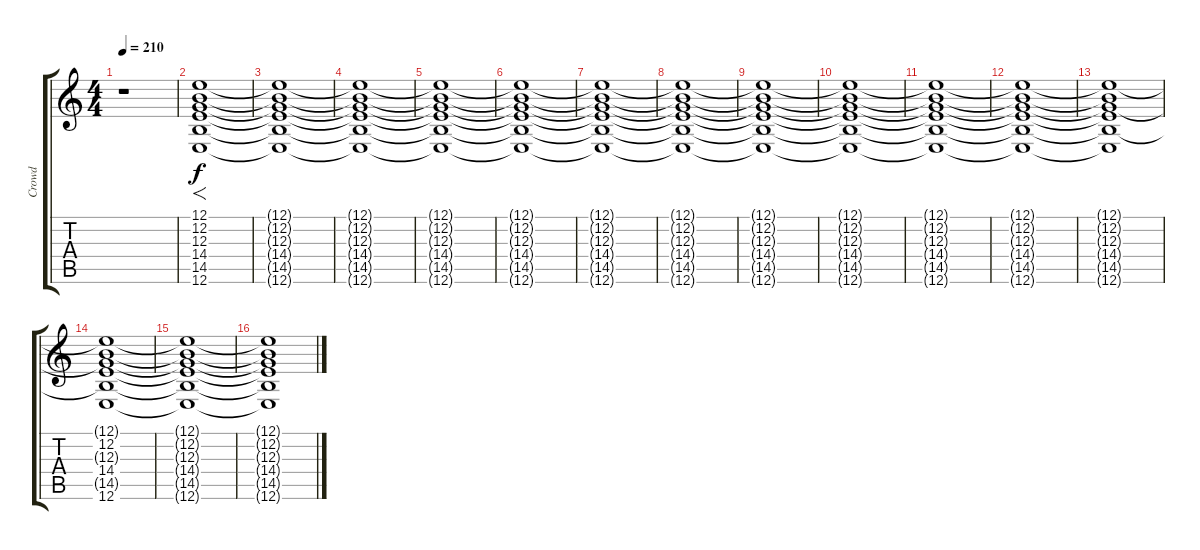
\track ("Crowd" "Crowd") {instrument applause}
\staff {score tabs}
\tuning (E4 B3 G3 D3 A2 E2) {hide}
\ts (4 4)
\tempo 210
\clef g2
\ks c
r.1{dy f instrument applause} |
(12.1 12.2 12.3 14.4 14.5 12.6).1{f volume 5} |
(12.1{t} 12.2{t} 12.3{t} 14.4{t} 14.5{t} 12.6{t}).1 |
(12.1{t} 12.2{t} 12.3{t} 14.4{t} 14.5{t} 12.6{t}).1 |
(12.1{t} 12.2{t} 12.3{t} 14.4{t} 14.5{t} 12.6{t}).1 |
(12.1{t} 12.2{t} 12.3{t} 14.4{t} 14.5{t} 12.6{t}).1 |
(12.1{t} 12.2{t} 12.3{t} 14.4{t} 14.5{t} 12.6{t}).1 |
(12.1{t} 12.2{t} 12.3{t} 14.4{t} 14.5{t} 12.6{t}).1 |
(12.1{t} 12.2{t} 12.3{t} 14.4{t} 14.5{t} 12.6{t}).1 |
(12.1{t} 12.2{t} 12.3{t} 14.4{t} 14.5{t} 12.6{t}).1 |
(12.1{t} 12.2{t} 12.3{t} 14.4{t} 14.5{t} 12.6{t}).1 |
(12.1{t} 12.2{t} 12.3{t} 14.4{t} 14.5{t} 12.6{t}).1 |
(12.1{t} 12.2{t} 12.3{t} 14.4{t} 14.5{t} 12.6{t}).1 |
(12.1{t} 12.2 12.3{t} 14.4 14.5{t} 12.6).1 |
(12.1{t} 12.2{t} 12.3{t} 14.4{t} 14.5{t} 12.6{t}).1 |
(12.1{t} 12.2{t} 12.3{t} 14.4{t} 14.5{t} 12.6{t}).1
